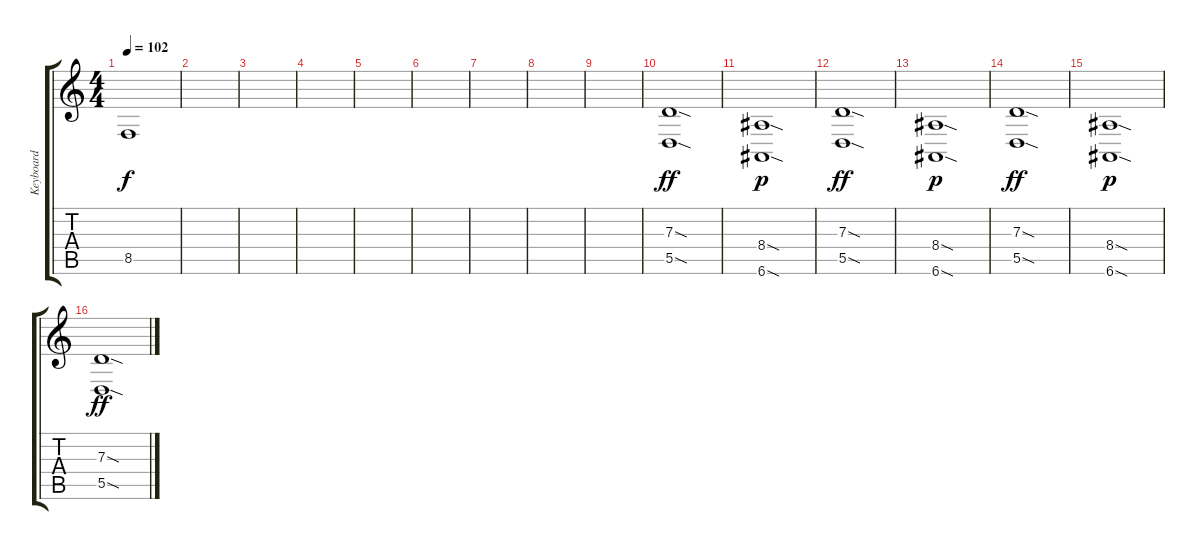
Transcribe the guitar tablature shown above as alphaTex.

\track ("Keyboard" "Keyboard") {instrument lead2sawtooth}
\staff {score tabs}
\tuning (E4 B3 G3 D3 A2 E2) {hide}
\ts (4 4)
\tempo 102
\clef g2
\ks c
8.5.1{dy f} |
|
|
|
|
|
|
|
|
(7.3{sod} 5.5{sod}).1{dy ff volume 9 instrument lead2sawtooth} |
(8.4{sod} 6.6{sod}).1{dy p} |
(7.3{sod} 5.5{sod}).1{dy ff} |
(8.4{sod} 6.6{sod}).1{dy p} |
(7.3{sod} 5.5{sod}).1{dy ff} |
(8.4{sod} 6.6{sod}).1{dy p} |
(7.3{sod} 5.5{sod}).1{dy ff}
